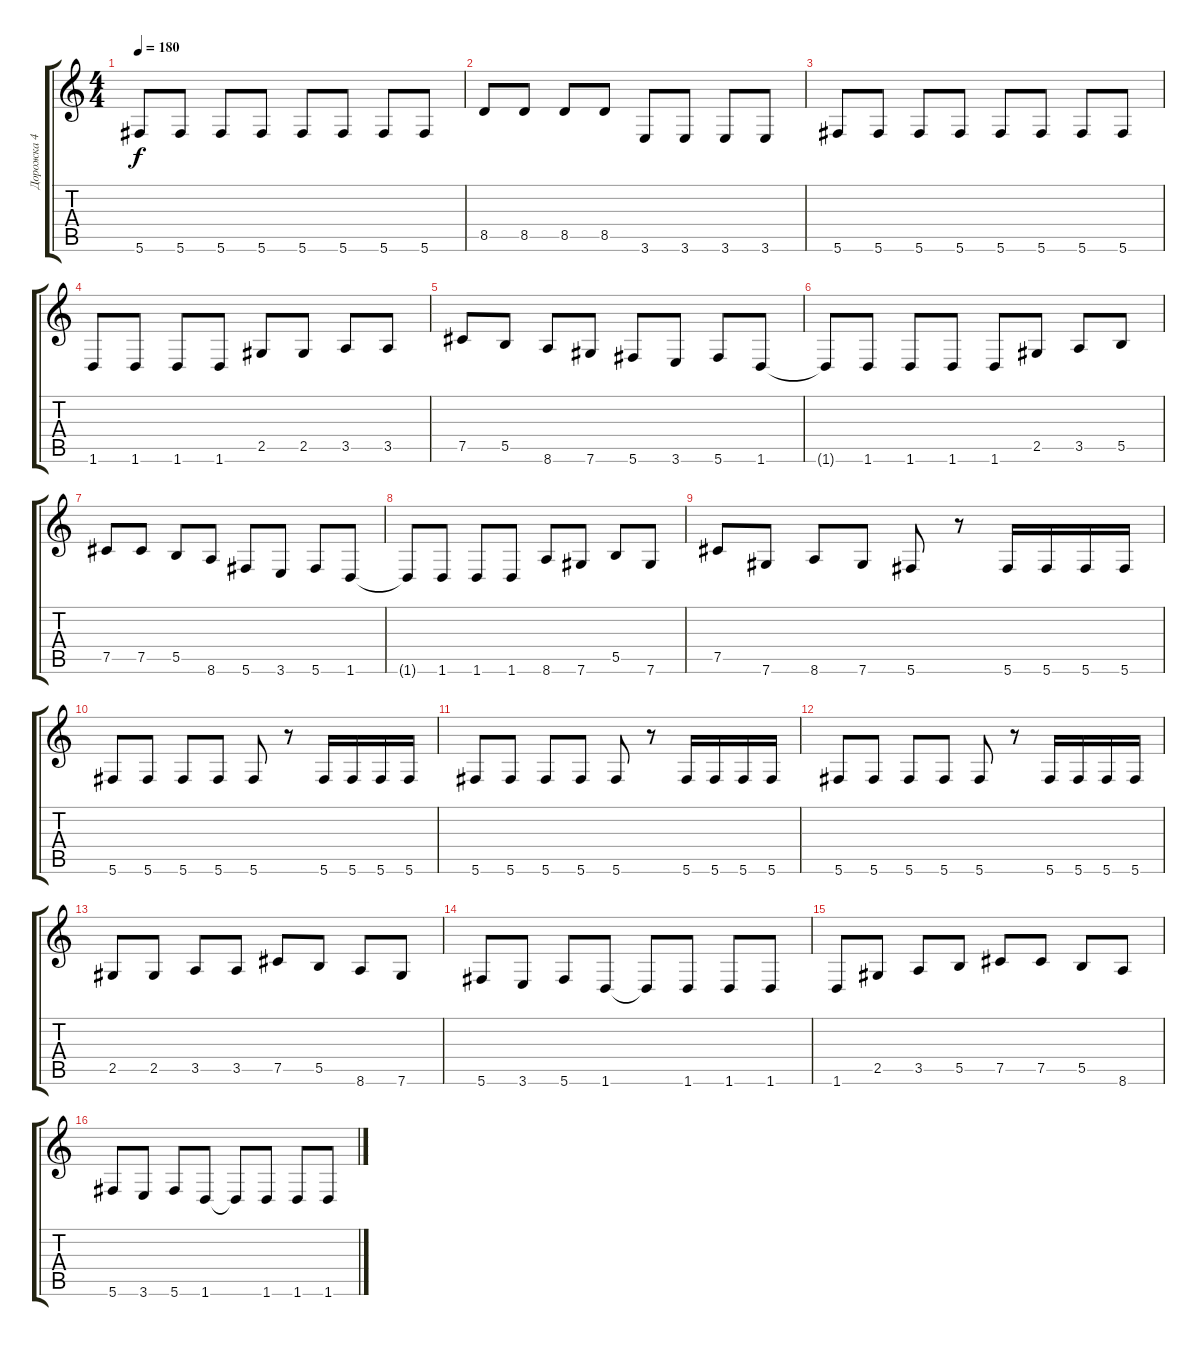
\track ("Дорожка 4" "Дорожка 4") {instrument electricbassfinger}
\staff {score tabs}
\tuning (Db4 Ab3 E3 B2 Gb2 Db2) {hide}
\ts (4 4)
\tempo 180
\clef g2
\ks c
5.6.8{dy f} 5.6.8 5.6.8 5.6.8 5.6.8 5.6.8 5.6.8 5.6.8 |
8.5.8 8.5.8 8.5.8 8.5.8 3.6.8 3.6.8 3.6.8 3.6.8 |
5.6.8 5.6.8 5.6.8 5.6.8 5.6.8 5.6.8 5.6.8 5.6.8 |
1.6.8 1.6.8 1.6.8 1.6.8 2.5.8 2.5.8 3.5.8 3.5.8 |
7.5.8 5.5.8 8.6.8 7.6.8 5.6.8 3.6.8 5.6.8 1.6.8 |
1.6{t}.8 1.6.8 1.6.8 1.6.8 1.6.8 2.5.8 3.5.8 5.5.8 |
7.5.8 7.5.8 5.5.8 8.6.8 5.6.8 3.6.8 5.6.8 1.6.8 |
1.6{t}.8 1.6.8 1.6.8 1.6.8 8.6.8 7.6.8 5.5.8 7.6.8 |
7.5.8 7.6.8 8.6.8 7.6.8 5.6.8 r.8 5.6.16 5.6.16 5.6.16 5.6.16 |
5.6.8 5.6.8 5.6.8 5.6.8 5.6.8 r.8 5.6.16 5.6.16 5.6.16 5.6.16 |
5.6.8 5.6.8 5.6.8 5.6.8 5.6.8 r.8 5.6.16 5.6.16 5.6.16 5.6.16 |
5.6.8 5.6.8 5.6.8 5.6.8 5.6.8 r.8 5.6.16 5.6.16 5.6.16 5.6.16 |
2.5.8 2.5.8 3.5.8 3.5.8 7.5.8 5.5.8 8.6.8 7.6.8 |
5.6.8 3.6.8 5.6.8 1.6.8 1.6{t}.8 1.6.8 1.6.8 1.6.8 |
1.6.8 2.5.8 3.5.8 5.5.8 7.5.8 7.5.8 5.5.8 8.6.8 |
5.6.8 3.6.8 5.6.8 1.6.8 1.6{t}.8 1.6.8 1.6.8 1.6.8
